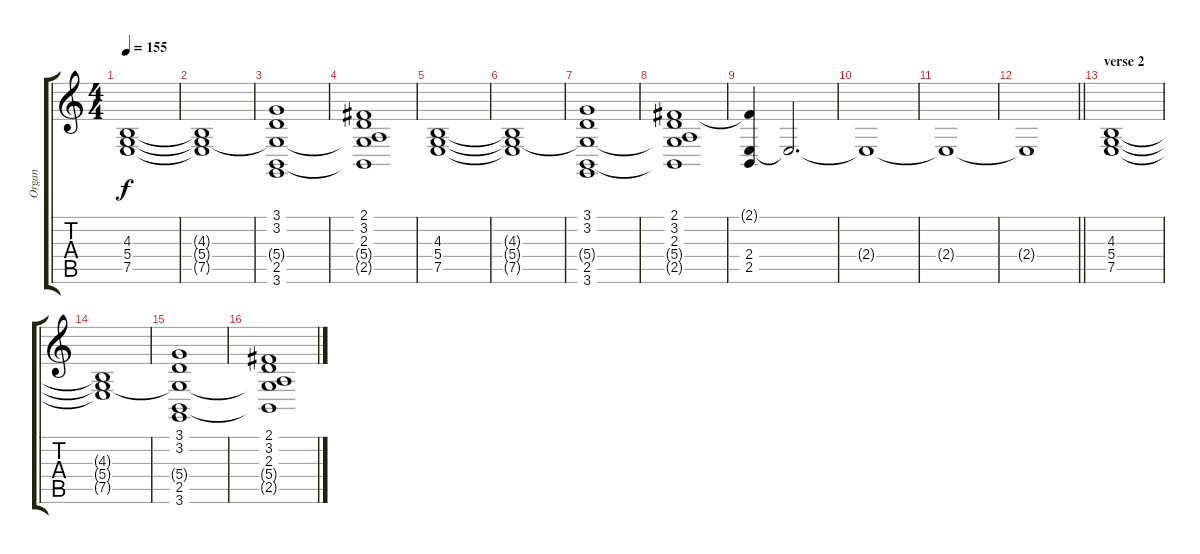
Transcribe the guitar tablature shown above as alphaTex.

\track ("Organ" "Organ") {instrument drawbarorgan}
\staff {score tabs}
\tuning (E4 B3 G3 D3 A2 E2) {hide}
\ts (4 4)
\tempo 155
\clef g2
\ks c
(4.3 5.4 7.5).1{dy f} |
(4.3{t} 5.4{t} 7.5{t}).1 |
(3.1 3.2 5.4{t} 2.5 3.6).1 |
(2.1 3.2 2.3 5.4{t} 2.5{t}).1 |
(4.3 5.4 7.5).1 |
(4.3{t} 5.4{t} 7.5{t}).1 |
(3.1 3.2 5.4{t} 2.5 3.6).1 |
(2.1 3.2 2.3 5.4{t} 2.5{t}).1 |
(2.1{t} 2.4 2.5).4 2.4{t}.2{d} |
2.4{t}.1 |
2.4{t}.1 |
\barLineRight lightlight
2.4{t}.1 |
\section ("" "verse 2")
(4.3 5.4 7.5).1 |
(4.3{t} 5.4{t} 7.5{t}).1 |
(3.1 3.2 5.4{t} 2.5 3.6).1 |
(2.1 3.2 2.3 5.4{t} 2.5{t}).1
